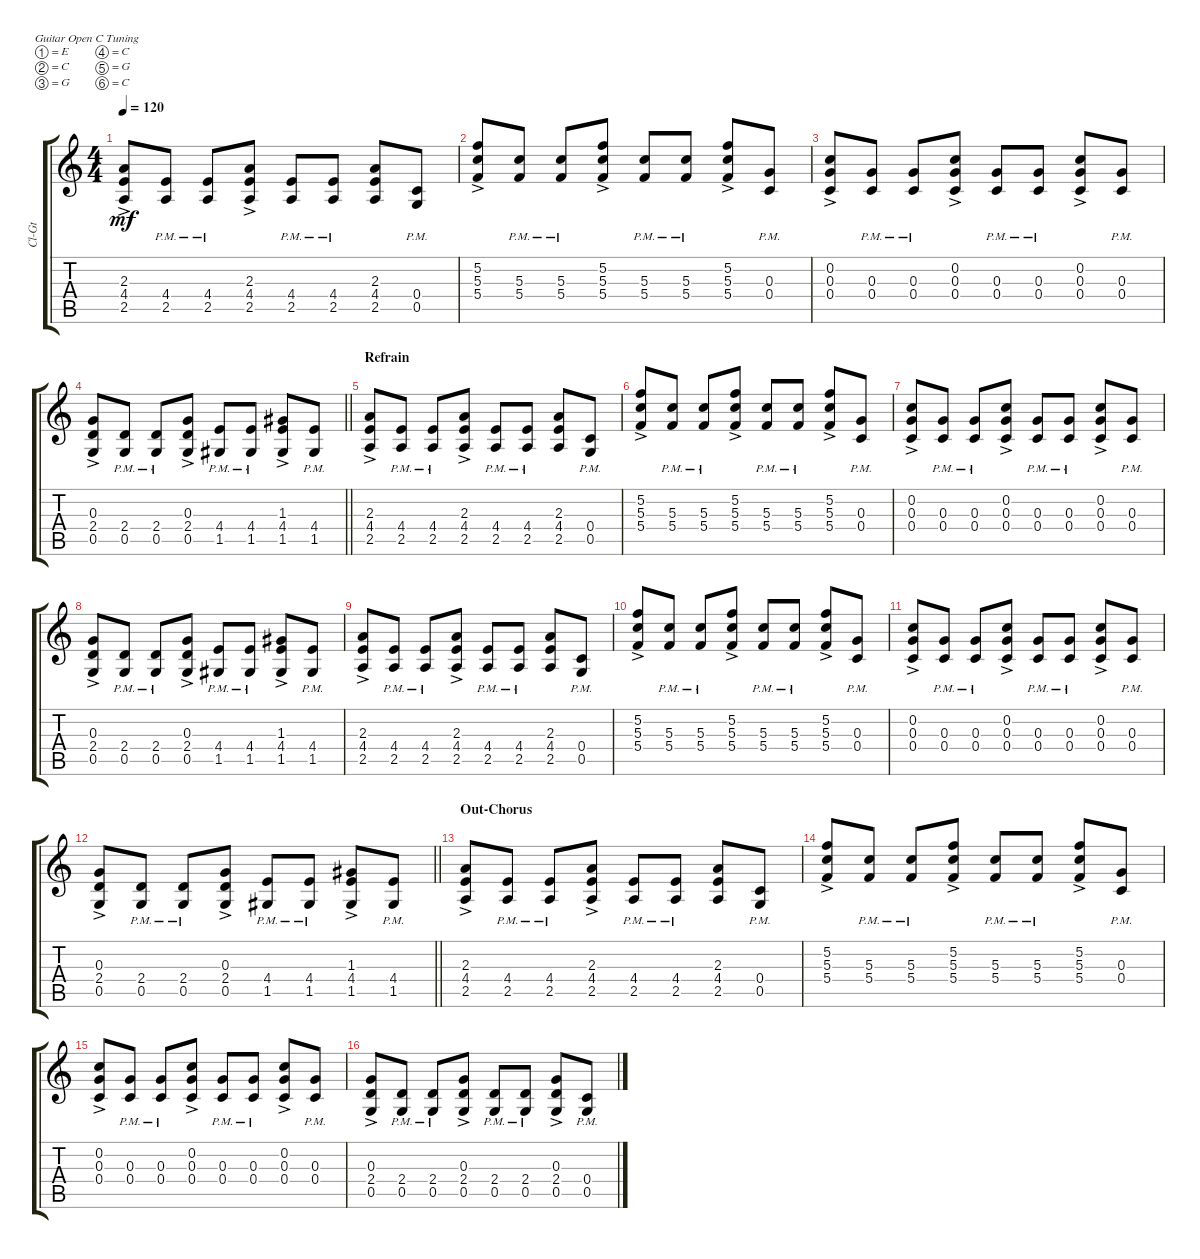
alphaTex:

\defaultSystemsLayout 4
\bracketExtendMode groupsimilarinstruments
\otherSystemsTrackNameOrientation horizontal
\track ("Clean Guitar" "Cl-Gt") {mute multiBarRest instrument electricguitarclean}
\staff {score tabs}
\tuning (E4 C4 G3 C3 G2 C2)
\ts (4 4)
\tempo 120
\clef g2
\ks c
(2.5{ac} 4.4{ac} 2.3{ac}).8{dy mf beam Up} (2.5{pm} 4.4{pm}).8{beam Up} (2.5{pm} 4.4{pm}).8{beam Up} (2.5{ac} 4.4{ac} 2.3{ac}).8{beam Up} (2.5{pm} 4.4{pm}).8{beam Up} (2.5{pm} 4.4{pm}).8{beam Up} (2.5 4.4 2.3).8{beam Up} (0.5{pm} 0.4{pm}).8{beam Up} |
(5.4{ac} 5.3{ac} 5.2{ac}).8{beam Up} (5.4{pm} 5.3{pm}).8{beam Up} (5.4{pm} 5.3{pm}).8{beam Up} (5.4{ac} 5.3{ac} 5.2{ac}).8{beam Up} (5.4{pm} 5.3{pm}).8{beam Up} (5.4{pm} 5.3{pm}).8{beam Up} (5.4{ac} 5.3{ac} 5.2{ac}).8{beam Up} (0.4{pm} 0.3{pm}).8{beam Up} |
(0.4{ac} 0.3{ac} 0.2{ac}).8{beam Up} (0.4{pm} 0.3{pm}).8{beam Up} (0.4{pm} 0.3{pm}).8{beam Up} (0.4{ac} 0.3{ac} 0.2{ac}).8{beam Up} (0.4{pm} 0.3{pm}).8{beam Up} (0.4{pm} 0.3{pm}).8{beam Up} (0.4{ac} 0.3{ac} 0.2{ac}).8{beam Up} (0.4{pm} 0.3{pm}).8{beam Up} |
\barLineRight lightlight
(0.5{ac} 2.4{ac} 0.3{ac}).8{beam Up} (0.5{pm} 2.4{pm}).8{beam Up} (0.5{pm} 2.4{pm}).8{beam Up} (0.5{ac} 2.4{ac} 0.3{ac}).8{beam Up} (1.5{pm acc #} 4.4{pm}).8{beam Up} (1.5{pm acc #} 4.4{pm}).8{beam Up} (1.5{ac acc #} 4.4{ac} 1.3{ac acc #}).8{beam Up} (1.5{pm acc #} 4.4{pm}).8{beam Up} |
\section ("" "Refrain")
(2.5{ac} 4.4{ac} 2.3{ac}).8{beam Up} (2.5{pm} 4.4{pm}).8{beam Up} (2.5{pm} 4.4{pm}).8{beam Up} (2.5{ac} 4.4{ac} 2.3{ac}).8{beam Up} (2.5{pm} 4.4{pm}).8{beam Up} (2.5{pm} 4.4{pm}).8{beam Up} (2.5 4.4 2.3).8{beam Up} (0.5{pm} 0.4{pm}).8{beam Up} |
(5.4{ac} 5.3{ac} 5.2{ac}).8{beam Up} (5.4{pm} 5.3{pm}).8{beam Up} (5.4{pm} 5.3{pm}).8{beam Up} (5.4{ac} 5.3{ac} 5.2{ac}).8{beam Up} (5.4{pm} 5.3{pm}).8{beam Up} (5.4{pm} 5.3{pm}).8{beam Up} (5.4{ac} 5.3{ac} 5.2{ac}).8{beam Up} (0.4{pm} 0.3{pm}).8{beam Up} |
(0.4{ac} 0.3{ac} 0.2{ac}).8{beam Up} (0.4{pm} 0.3{pm}).8{beam Up} (0.4{pm} 0.3{pm}).8{beam Up} (0.4{ac} 0.3{ac} 0.2{ac}).8{beam Up} (0.4{pm} 0.3{pm}).8{beam Up} (0.4{pm} 0.3{pm}).8{beam Up} (0.4{ac} 0.3{ac} 0.2{ac}).8{beam Up} (0.4{pm} 0.3{pm}).8{beam Up} |
(0.5{ac} 2.4{ac} 0.3{ac}).8{beam Up} (0.5{pm} 2.4{pm}).8{beam Up} (0.5{pm} 2.4{pm}).8{beam Up} (0.5{ac} 2.4{ac} 0.3{ac}).8{beam Up} (1.5{pm acc #} 4.4{pm}).8{beam Up} (1.5{pm acc #} 4.4{pm}).8{beam Up} (1.5{ac acc #} 4.4{ac} 1.3{ac acc #}).8{beam Up} (1.5{pm acc #} 4.4{pm}).8{beam Up} |
(2.5{ac} 4.4{ac} 2.3{ac}).8{beam Up} (2.5{pm} 4.4{pm}).8{beam Up} (2.5{pm} 4.4{pm}).8{beam Up} (2.5{ac} 4.4{ac} 2.3{ac}).8{beam Up} (2.5{pm} 4.4{pm}).8{beam Up} (2.5{pm} 4.4{pm}).8{beam Up} (2.5 4.4 2.3).8{beam Up} (0.5{pm} 0.4{pm}).8{beam Up} |
(5.4{ac} 5.3{ac} 5.2{ac}).8{beam Up} (5.4{pm} 5.3{pm}).8{beam Up} (5.4{pm} 5.3{pm}).8{beam Up} (5.4{ac} 5.3{ac} 5.2{ac}).8{beam Up} (5.4{pm} 5.3{pm}).8{beam Up} (5.4{pm} 5.3{pm}).8{beam Up} (5.4{ac} 5.3{ac} 5.2{ac}).8{beam Up} (0.4{pm} 0.3{pm}).8{beam Up} |
(0.4{ac} 0.3{ac} 0.2{ac}).8{beam Up} (0.4{pm} 0.3{pm}).8{beam Up} (0.4{pm} 0.3{pm}).8{beam Up} (0.4{ac} 0.3{ac} 0.2{ac}).8{beam Up} (0.4{pm} 0.3{pm}).8{beam Up} (0.4{pm} 0.3{pm}).8{beam Up} (0.4{ac} 0.3{ac} 0.2{ac}).8{beam Up} (0.4{pm} 0.3{pm}).8{beam Up} |
\barLineRight lightlight
(0.5{ac} 2.4{ac} 0.3{ac}).8{beam Up} (0.5{pm} 2.4{pm}).8{beam Up} (0.5{pm} 2.4{pm}).8{beam Up} (0.5{ac} 2.4{ac} 0.3{ac}).8{beam Up} (1.5{pm acc #} 4.4{pm}).8{beam Up} (1.5{pm acc #} 4.4{pm}).8{beam Up} (1.5{ac acc #} 4.4{ac} 1.3{ac acc #}).8{beam Up} (1.5{pm acc #} 4.4{pm}).8{beam Up} |
\section ("" "Out-Chorus")
(2.5{ac} 4.4{ac} 2.3{ac}).8{beam Up} (2.5{pm} 4.4{pm}).8{beam Up} (2.5{pm} 4.4{pm}).8{beam Up} (2.5{ac} 4.4{ac} 2.3{ac}).8{beam Up} (2.5{pm} 4.4{pm}).8{beam Up} (2.5{pm} 4.4{pm}).8{beam Up} (2.5 4.4 2.3).8{beam Up} (0.5{pm} 0.4{pm}).8{beam Up} |
(5.4{ac} 5.3{ac} 5.2{ac}).8{beam Up} (5.4{pm} 5.3{pm}).8{beam Up} (5.4{pm} 5.3{pm}).8{beam Up} (5.4{ac} 5.3{ac} 5.2{ac}).8{beam Up} (5.4{pm} 5.3{pm}).8{beam Up} (5.4{pm} 5.3{pm}).8{beam Up} (5.4{ac} 5.3{ac} 5.2{ac}).8{beam Up} (0.4{pm} 0.3{pm}).8{beam Up} |
(0.4{ac} 0.3{ac} 0.2{ac}).8{beam Up} (0.4{pm} 0.3{pm}).8{beam Up} (0.4{pm} 0.3{pm}).8{beam Up} (0.4{ac} 0.3{ac} 0.2{ac}).8{beam Up} (0.4{pm} 0.3{pm}).8{beam Up} (0.4{pm} 0.3{pm}).8{beam Up} (0.4{ac} 0.3{ac} 0.2{ac}).8{beam Up} (0.4{pm} 0.3{pm}).8{beam Up} |
(0.5{ac} 2.4{ac} 0.3{ac}).8{beam Up} (0.5{pm} 2.4{pm}).8{beam Up} (0.5{pm} 2.4{pm}).8{beam Up} (0.5{ac} 2.4{ac} 0.3{ac}).8{beam Up} (0.5{pm} 2.4{pm}).8{beam Up} (0.5{pm} 2.4{pm}).8{beam Up} (0.5{ac} 2.4{ac} 0.3{ac}).8{beam Up} (0.5{pm} 0.4{pm}).8{beam Up}
